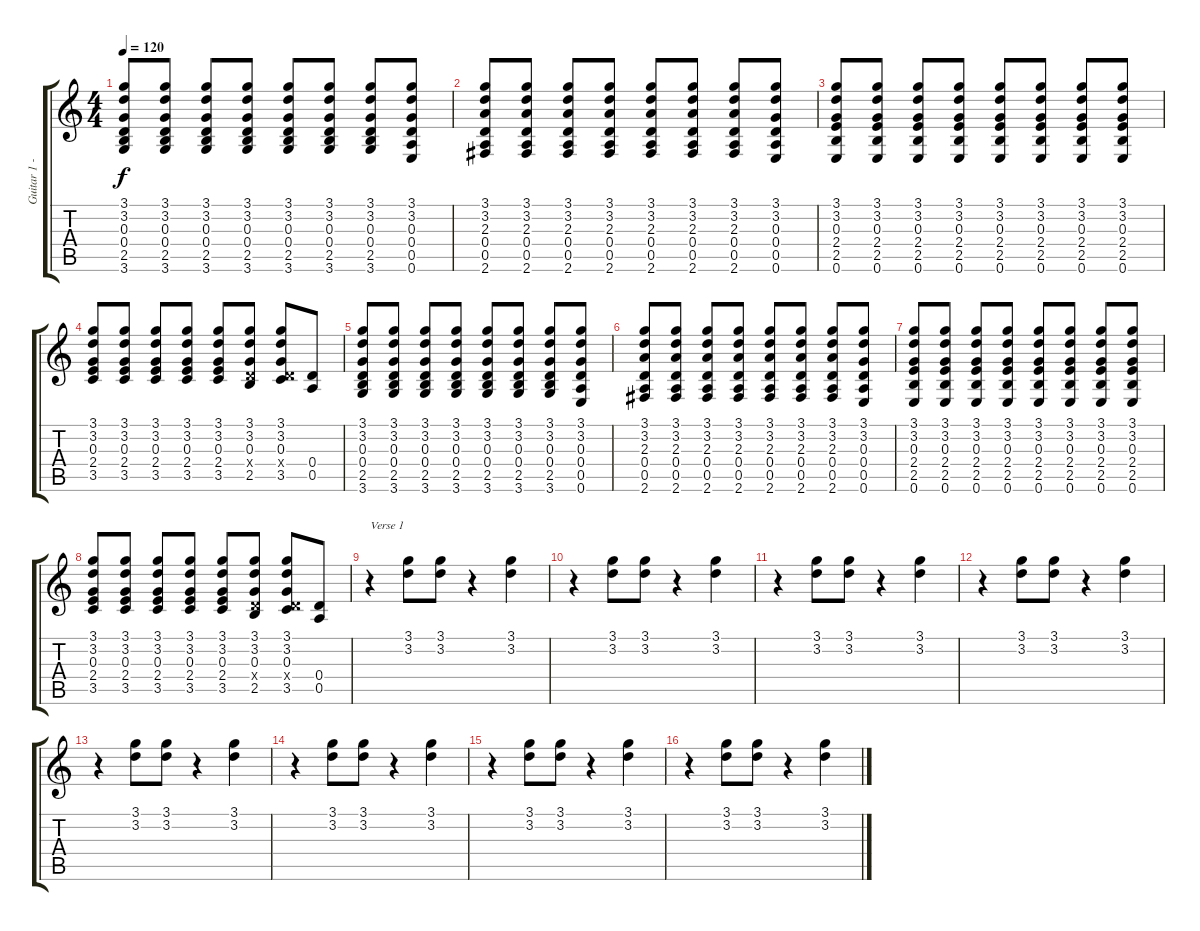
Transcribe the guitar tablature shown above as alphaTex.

\track ("Guitar 1 - Mike" "Guitar 1 -") {instrument distortionguitar}
\staff {score tabs}
\tuning (E4 B3 G3 D3 A2 E2) {hide}
\ts (4 4)
\tempo 120
\clef g2
\ks c
(3.1 3.2 0.3 0.4 2.5 3.6).8{dy f} (3.1 3.2 0.3 0.4 2.5 3.6).8 (3.1 3.2 0.3 0.4 2.5 3.6).8 (3.1 3.2 0.3 0.4 2.5 3.6).8 (3.1 3.2 0.3 0.4 2.5 3.6).8 (3.1 3.2 0.3 0.4 2.5 3.6).8 (3.1 3.2 0.3 0.4 2.5 3.6).8 (3.1 3.2 0.3 0.4 0.5 0.6).8 |
(3.1 3.2 2.3 0.4 0.5 2.6).8 (3.1 3.2 2.3 0.4 0.5 2.6).8 (3.1 3.2 2.3 0.4 0.5 2.6).8 (3.1 3.2 2.3 0.4 0.5 2.6).8 (3.1 3.2 2.3 0.4 0.5 2.6).8 (3.1 3.2 2.3 0.4 0.5 2.6).8 (3.1 3.2 2.3 0.4 0.5 2.6).8 (3.1 3.2 0.3 0.4 0.5 0.6).8 |
(3.1 3.2 0.3 2.4 2.5 0.6).8 (3.1 3.2 0.3 2.4 2.5 0.6).8 (3.1 3.2 0.3 2.4 2.5 0.6).8 (3.1 3.2 0.3 2.4 2.5 0.6).8 (3.1 3.2 0.3 2.4 2.5 0.6).8 (3.1 3.2 0.3 2.4 2.5 0.6).8 (3.1 3.2 0.3 2.4 2.5 0.6).8 (3.1 3.2 0.3 2.4 2.5 0.6).8 |
(3.1 3.2 0.3 2.4 3.5).8 (3.1 3.2 0.3 2.4 3.5).8 (3.1 3.2 0.3 2.4 3.5).8 (3.1 3.2 0.3 2.4 3.5).8 (3.1 3.2 0.3 2.4 3.5).8 (3.1 3.2 0.3 0.4{x} 2.5).8 (3.1 3.2 0.3 0.4{x} 3.5).8 (0.4 0.5).8 |
(3.1 3.2 0.3 0.4 2.5 3.6).8 (3.1 3.2 0.3 0.4 2.5 3.6).8 (3.1 3.2 0.3 0.4 2.5 3.6).8 (3.1 3.2 0.3 0.4 2.5 3.6).8 (3.1 3.2 0.3 0.4 2.5 3.6).8 (3.1 3.2 0.3 0.4 2.5 3.6).8 (3.1 3.2 0.3 0.4 2.5 3.6).8 (3.1 3.2 0.3 0.4 0.5 0.6).8 |
(3.1 3.2 2.3 0.4 0.5 2.6).8 (3.1 3.2 2.3 0.4 0.5 2.6).8 (3.1 3.2 2.3 0.4 0.5 2.6).8 (3.1 3.2 2.3 0.4 0.5 2.6).8 (3.1 3.2 2.3 0.4 0.5 2.6).8 (3.1 3.2 2.3 0.4 0.5 2.6).8 (3.1 3.2 2.3 0.4 0.5 2.6).8 (3.1 3.2 0.3 0.4 0.5 0.6).8 |
(3.1 3.2 0.3 2.4 2.5 0.6).8 (3.1 3.2 0.3 2.4 2.5 0.6).8 (3.1 3.2 0.3 2.4 2.5 0.6).8 (3.1 3.2 0.3 2.4 2.5 0.6).8 (3.1 3.2 0.3 2.4 2.5 0.6).8 (3.1 3.2 0.3 2.4 2.5 0.6).8 (3.1 3.2 0.3 2.4 2.5 0.6).8 (3.1 3.2 0.3 2.4 2.5 0.6).8 |
(3.1 3.2 0.3 2.4 3.5).8 (3.1 3.2 0.3 2.4 3.5).8 (3.1 3.2 0.3 2.4 3.5).8 (3.1 3.2 0.3 2.4 3.5).8 (3.1 3.2 0.3 2.4 3.5).8 (3.1 3.2 0.3 0.4{x} 2.5).8 (3.1 3.2 0.3 0.4{x} 3.5).8 (0.4 0.5).8 |
r.4{txt "Verse 1"} (3.1 3.2).8 (3.1 3.2).8 r.4 (3.1 3.2).4 |
r.4 (3.1 3.2).8 (3.1 3.2).8 r.4 (3.1 3.2).4 |
r.4 (3.1 3.2).8 (3.1 3.2).8 r.4 (3.1 3.2).4 |
r.4 (3.1 3.2).8 (3.1 3.2).8 r.4 (3.1 3.2).4 |
r.4 (3.1 3.2).8 (3.1 3.2).8 r.4 (3.1 3.2).4 |
r.4 (3.1 3.2).8 (3.1 3.2).8 r.4 (3.1 3.2).4 |
r.4 (3.1 3.2).8 (3.1 3.2).8 r.4 (3.1 3.2).4 |
r.4 (3.1 3.2).8 (3.1 3.2).8 r.4 (3.1 3.2).4
